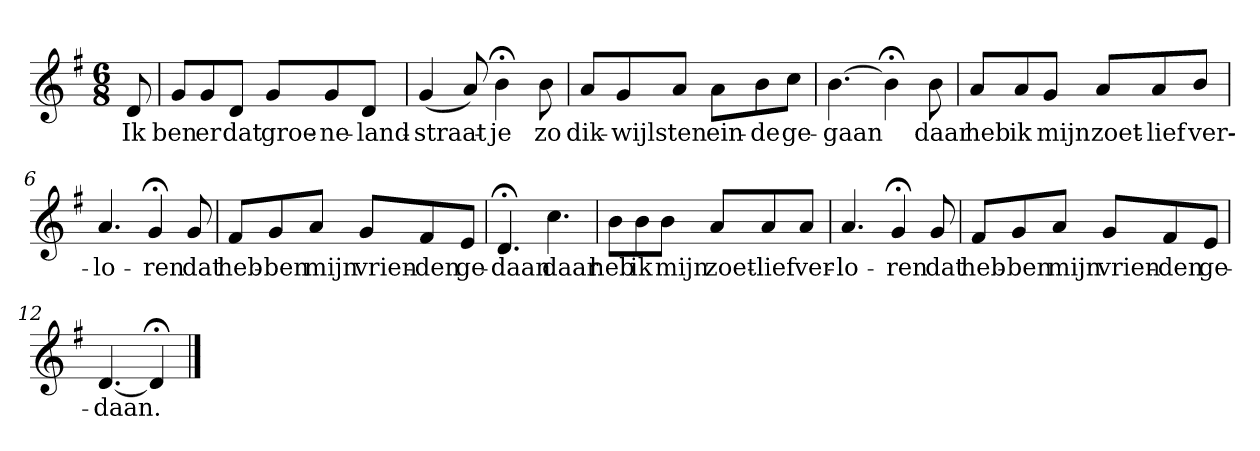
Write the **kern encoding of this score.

**kern	**text
*part1	*part1
*staff1	*staff1
*k[f#]	*
*G:	*
*M6/8	*
*MM120	*
=	=
8d	Ik
=1	=1
8gL	ben
8g	er
8dJ	dat
8gL	groe-
8g	-ne-
8dJ	-land-
=2	=2
(4g	-straat-
8a)	.
4b;<	-je
8b	zo
=3	=3
8aL	dik-
8g	-wijls
8aJ	ten
8aL	ein-
8b	-de
8ccJ	ge-
=4	=4
[4.b	-gaan
4b;<]	.
8b	daar
=5	=5
8aL	heb
8a	ik
8gJ	mijn
8aL	zoet-
8a	-lief
8bJ	ver---
=6	=6
4.a	-lo-
4g;<	-ren
8g	dat
=7	=7
8f#L	heb-
8g	-ben
8aJ	mijn
8gL	vrien-
8f#	-den
8eJ	ge-
=8	=8
4.d;<	-daan
4.cc	daar
=9	=9
8bL	heb
8b	ik
8bJ	mijn
8aL	zoet-
8a	-lief
8aJ	ver-
=10	=10
4.a	-lo-
4g;<	-ren
8g	dat
=11	=11
8f#L	heb-
8g	-ben
8aJ	mijn
8gL	vrien-
8f#	-den
8eJ	ge-
=12	=12
[4.d	-daan.
4d;<]	.
==	==
*-	*-
